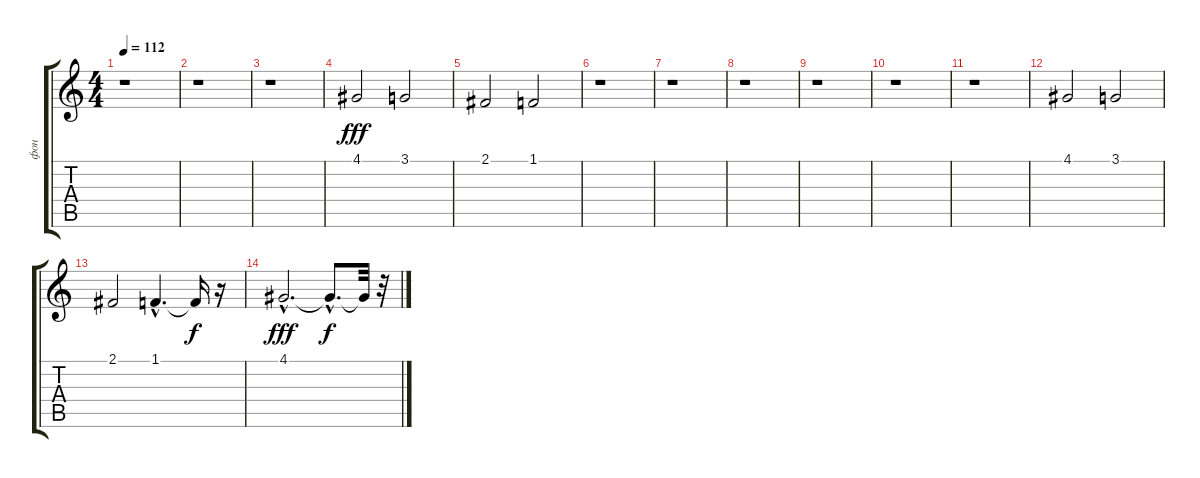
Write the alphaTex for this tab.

\track ("фон" "фон") {instrument stringensemble1}
\staff {score tabs}
\tuning (E4 B3 G3 D3 A2 E2) {hide}
\ts (4 4)
\tempo 112
\clef g2
\ks c
r.1{dy fff} |
r.1 |
r.1 |
4.1.2 3.1.2 |
2.1.2 1.1.2 |
r.1 |
r.1 |
r.1 |
r.1 |
r.1 |
r.1 |
4.1.2 3.1.2 |
2.1.2 1.1{hac}.4{d} 1.1{t}.16{dy f} r.16 |
4.1{hac}.2{d dy fff} 4.1{hac t}.8{d dy f} 4.1{t}.32 r.32
